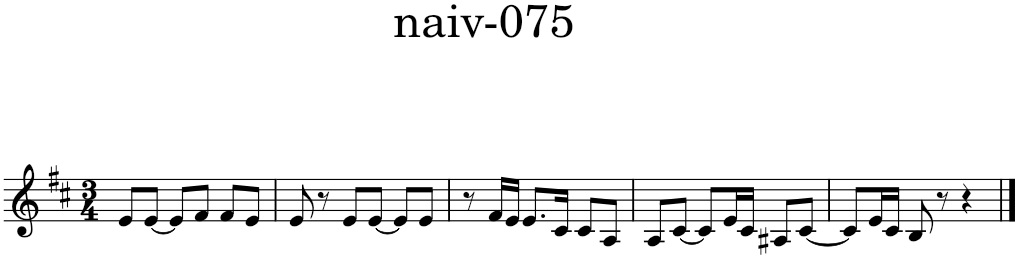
**kern
*part1
*staff1
*I"Piano
*I'Pno.
*clefG2
*k[f#c#]
*M3/4
=1
8e/L
[8e/J
8e/L]
8f#/J
8f#/L
8e/J
=2
8e/
8r
8e/L
[8e/J
8e/L]
8e/J
=3
8r
16f#/LL
16e/JJ
8.e/L
16c#/Jk
8c#/L
8A/J
=4
8A/L
[8c#/J
8c#/L]
16e/L
16c#/JJ
8A#X/L
[8c#/J
=5
8c#/L]
16e/L
16c#/JJ
8B/
8r
4r
==
*-
